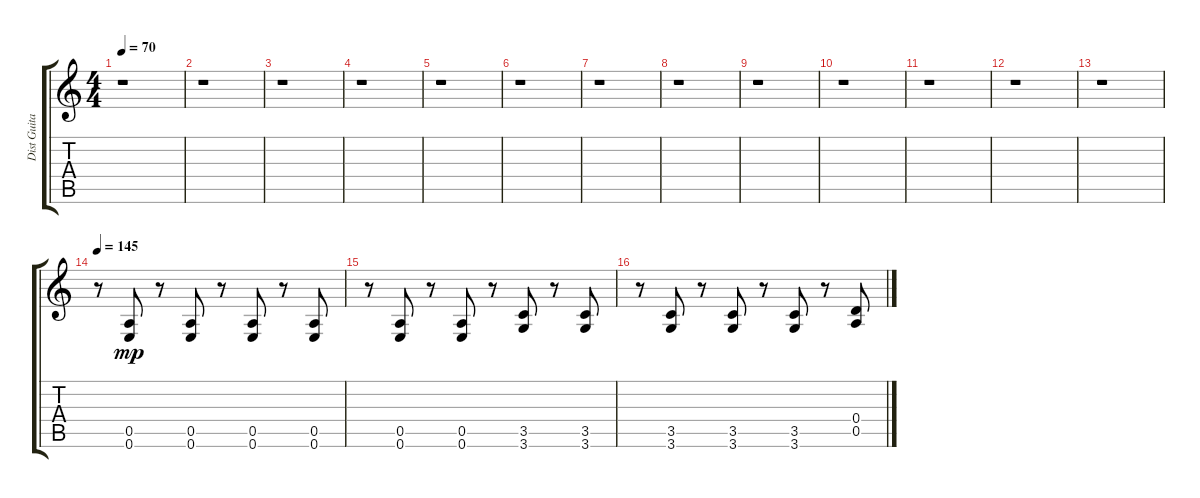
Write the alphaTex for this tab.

\track ("Dist Guitar" "Dist Guita") {instrument distortionguitar}
\staff {score tabs}
\tuning (E4 B3 G3 D3 A2 E2) {hide}
\ts (4 4)
\tempo 70
\clef g2
\ks c
r.1{dy f} |
r.1 |
r.1 |
r.1 |
r.1 |
r.1 |
r.1 |
r.1 |
r.1 |
r.1 |
r.1 |
r.1 |
r.1 |
\tempo 145
r.8 (0.5 0.6).8{dy mp volume 16} r.8 (0.5 0.6).8 r.8 (0.5 0.6).8 r.8 (0.5 0.6).8 |
r.8 (0.5 0.6).8 r.8 (0.5 0.6).8 r.8 (3.5 3.6).8 r.8 (3.5 3.6).8 |
r.8 (3.5 3.6).8 r.8 (3.5 3.6).8 r.8 (3.5 3.6).8 r.8 (0.4 0.5).8
